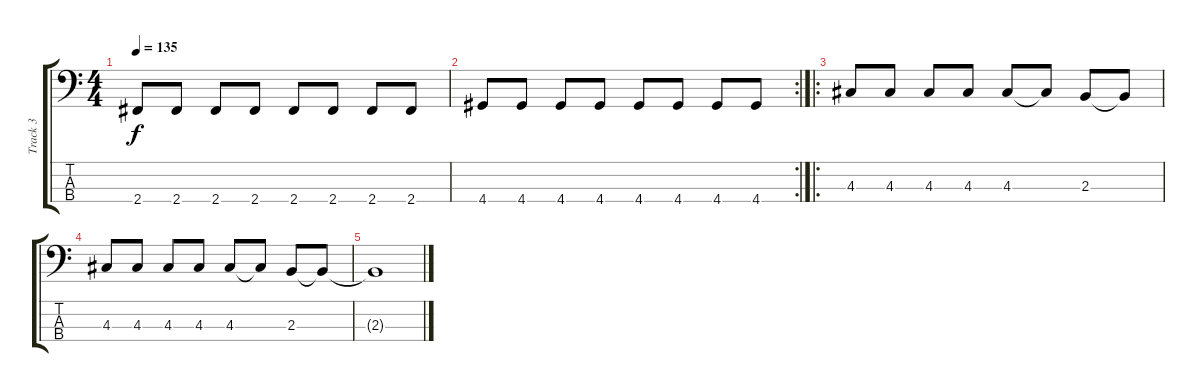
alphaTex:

\track ("Track 3" "Track 3") {instrument electricbassfinger}
\staff {score tabs}
\tuning (G2 D2 A1 E1) {hide}
\ts (4 4)
\tempo 135
\clef f4
\ks c
2.4.8{dy f} 2.4.8 2.4.8 2.4.8 2.4.8 2.4.8 2.4.8 2.4.8 |
\rc 2
4.4.8 4.4.8 4.4.8 4.4.8 4.4.8 4.4.8 4.4.8 4.4.8 |
\ro
4.3.8 4.3.8 4.3.8 4.3.8 4.3.8 4.3{t}.8 2.3.8 2.3{t}.8 |
4.3.8 4.3.8 4.3.8 4.3.8 4.3.8 4.3{t}.8 2.3.8 2.3{t}.8 |
2.3{t}.1
